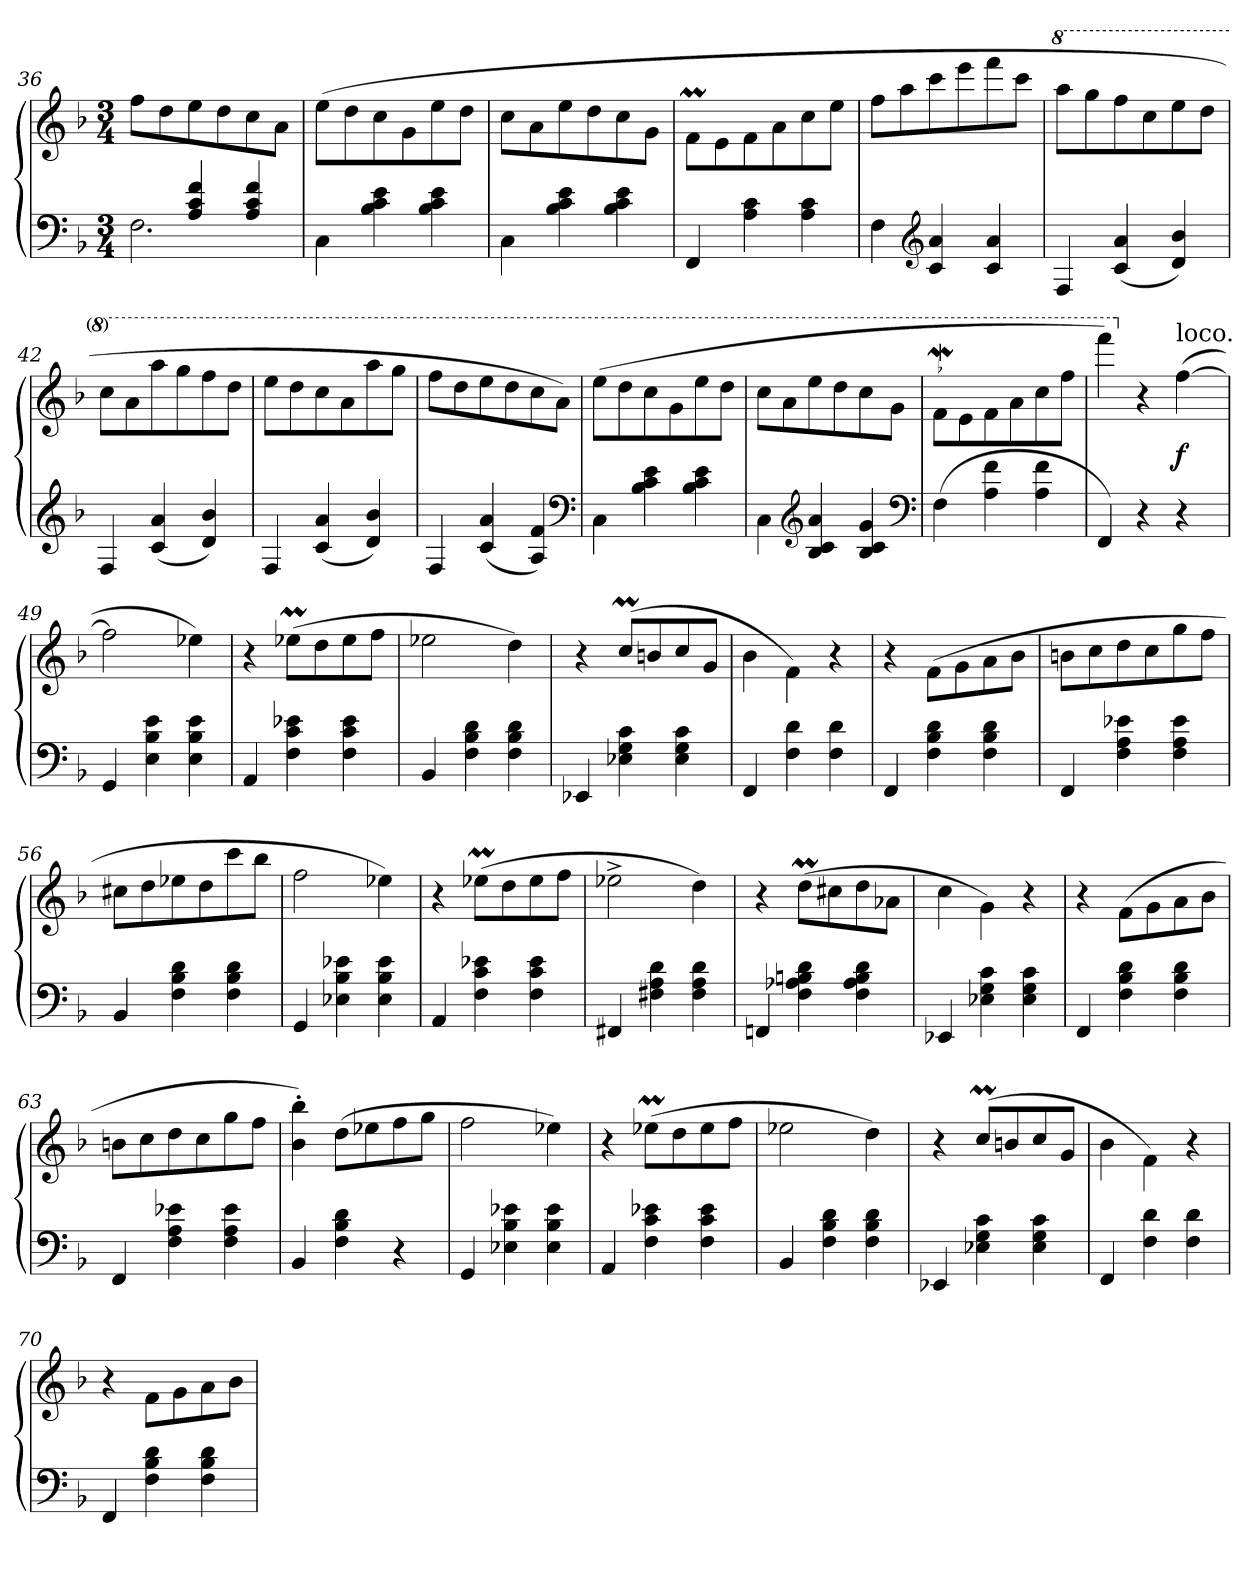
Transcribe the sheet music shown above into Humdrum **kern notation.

**kern	**kern	**dynam
*part1	*part1	*part1
*staff2	*staff1	*staff1/2
*clefF4	*clefG2	*
*k[b-]	*k[b-]	*
*F:	*F:	*
*M3/4	*M3/4	*
=36	=36	=36
*^	*	*
4ryy	2.F	8ffL	.
.	.	8dd	.
4f 4c 4A	.	8ee	.
.	.	8dd	.
4f 4c 4A	.	8cc	.
.	.	8aJ	.
*v	*v	*	*
=37	=37	=37
4C\	(8eeL	.
.	8dd	.
4e 4c 4B-	8cc	.
.	8g	.
4e 4c 4B-	8ee	.
.	8ddJ	.
=38	=38	=38
4C\	8ccL	.
.	8a	.
4e 4c 4B-	8ee	.
.	8dd	.
4e 4c 4B-	8cc	.
.	8gJ	.
=39	=39	=39
4FF	8fM\L	.
.	8e	.
4c 4A	8f	.
.	8a	.
4c 4A	8cc	.
.	8eeJ	.
=40	=40	=40
4F	8ffL	.
.	8aa	.
*clefG2	*	*
4a 4c	8ccc	.
.	8eee	.
4a 4c	8fff	.
.	8cccJ	.
=41	=41	=41
*	*8va	*
4F	8aaaL	.
.	8ggg	.
(4a 4c	8fff	.
.	8ccc	.
4b- 4d)	8eee	.
.	8dddJ	.
=42	=42	=42
4F	8cccL	.
.	8aa	.
(4a 4c	8aaa	.
.	8ggg	.
4b- 4d)	8fff	.
.	8dddJ	.
=43	=43	=43
4F	8eeeL	.
.	8ddd	.
(4a 4c	8ccc	.
.	8aa	.
4b- 4d)	8aaa	.
.	8gggJ	.
=44	=44	=44
4F	8fffL	.
.	8ddd	.
(4a 4c	8eee	.
.	8ddd	.
4f 4A)	8ccc	.
.	8aaJ)	.
*clefF4	*	*
=45	=45	=45
4C\	(8eeeL	.
.	8ddd	.
4e 4c 4B-	8ccc	.
.	8gg	.
4e 4c 4B-	8eee	.
.	8dddJ	.
=46	=46	=46
4C\	8cccL	.
.	8aa	.
*clefG2	*	*
4a 4c 4B-	8eee	.
.	8ddd	.
4g 4c 4B-	8ccc	.
.	8ggJ	.
*clefF4	*	*
=47	=47	=47
(>4F	8ffW\L	.
.	8ee	.
4f 4A	8ff	.
.	8aa	.
4f 4A	8ccc	.
.	8fffJ	.
=48	=48	=48
4FF)	4ffff)	.
*	*X8va	*
4r	4r	.
!	!LO:TX:a:t=loco.	!
4r	(>[4ff	f
=49	=49	=49
4GG	2ff]	.
4e 4B- 4E	.	.
4e 4B- 4E	4ee-X)	.
=50	=50	=50
4AA	4r	.
4e-X 4c 4F	(8ee-XML	.
.	8dd	.
4e- 4c 4F	8ee-	.
.	8ffJ	.
=51	=51	=51
4BB-	2ee-X	.
4d 4B- 4F	.	.
4d 4B- 4F	4dd)	.
=52	=52	=52
4EE-X	4r	.
4c 4G 4E-X	(>8ccML	.
.	8bn	.
4c 4G 4E-	8cc	.
.	8gJ	.
=53	=53	=53
4FF	4b-	.
4d 4F	4f\)	.
4d 4F	4r	.
=54	=54	=54
4FF	4r	.
4d 4B- 4F	(>8f\L	.
.	8g	.
4d 4B- 4F	8a	.
.	8b-J	.
=55	=55	=55
4FF	8bnL	.
.	8cc	.
4e-X 4A 4F	8dd	.
.	8cc	.
4e- 4A 4F	8gg	.
.	8ffJ	.
=56	=56	=56
4BB-	8cc#XL	.
.	8dd	.
4d 4B- 4F	8ee-X	.
.	8dd	.
4d 4B- 4F	8ccc	.
.	8bb-J	.
=57	=57	=57
4GG	2ff	.
4e-X 4B- 4E-X	.	.
4e- 4B- 4E-	4ee-X)	.
=58	=58	=58
4AA	4r	.
4e-X 4c 4F	(8ee-XML	.
.	8dd	.
4e- 4c 4F	8ee-	.
.	8ffJ	.
=59	=59	=59
4FF#X	2ee-X^>	.
4d 4A 4F#X	.	.
4d 4A 4F#	4dd)	.
=60	=60	=60
4FFn	4r	.
4d 4Bn 4A-X 4F	(8ddML	.
.	8cc#X	.
4d 4B 4A- 4F	8dd	.
.	8a-XJ	.
=61	=61	=61
4EE-X	4cc	.
4c 4G 4E-X	4g\)	.
4c 4G 4E-	4r	.
=62	=62	=62
4FF	4r	.
4d 4B- 4F	(>8f\L	.
.	8g	.
4d 4B- 4F	8a	.
.	8b-J	.
=63	=63	=63
4FF	8bnL	.
.	8cc	.
4e-X 4A 4F	8dd	.
.	8cc	.
4e- 4A 4F	8gg	.
.	8ffJ	.
=64	=64	=64
4BB-	4bb-' 4b-')	.
4d 4B- 4F	(8ddL	.
.	8ee-X	.
4r	8ff	.
.	8ggJ	.
=65	=65	=65
4GG	2ff	.
4e-X 4B- 4E-X	.	.
4e- 4B- 4E-	4ee-X)	.
=66	=66	=66
4AA	4r	.
4e-X 4c 4F	(>8ee-XML	.
.	8dd	.
4e- 4c 4F	8ee-	.
.	8ffJ	.
=67	=67	=67
4BB-	2ee-X	.
4d 4B- 4F	.	.
4d 4B- 4F	4dd)	.
=68	=68	=68
4EE-X	4r	.
4c 4G 4E-X	(8ccML	.
.	8bn	.
4c 4G 4E-	8cc	.
.	8gJ	.
=69	=69	=69
4FF	4b-\	.
4d 4F	4f\)	.
4d 4F	4r	.
=70	=70	=70
4FF	4r	.
4d 4B- 4F	8f\L	.
.	8g	.
4d 4B- 4F	8a	.
.	8b-J	.
=	=	=
*-	*-	*-
